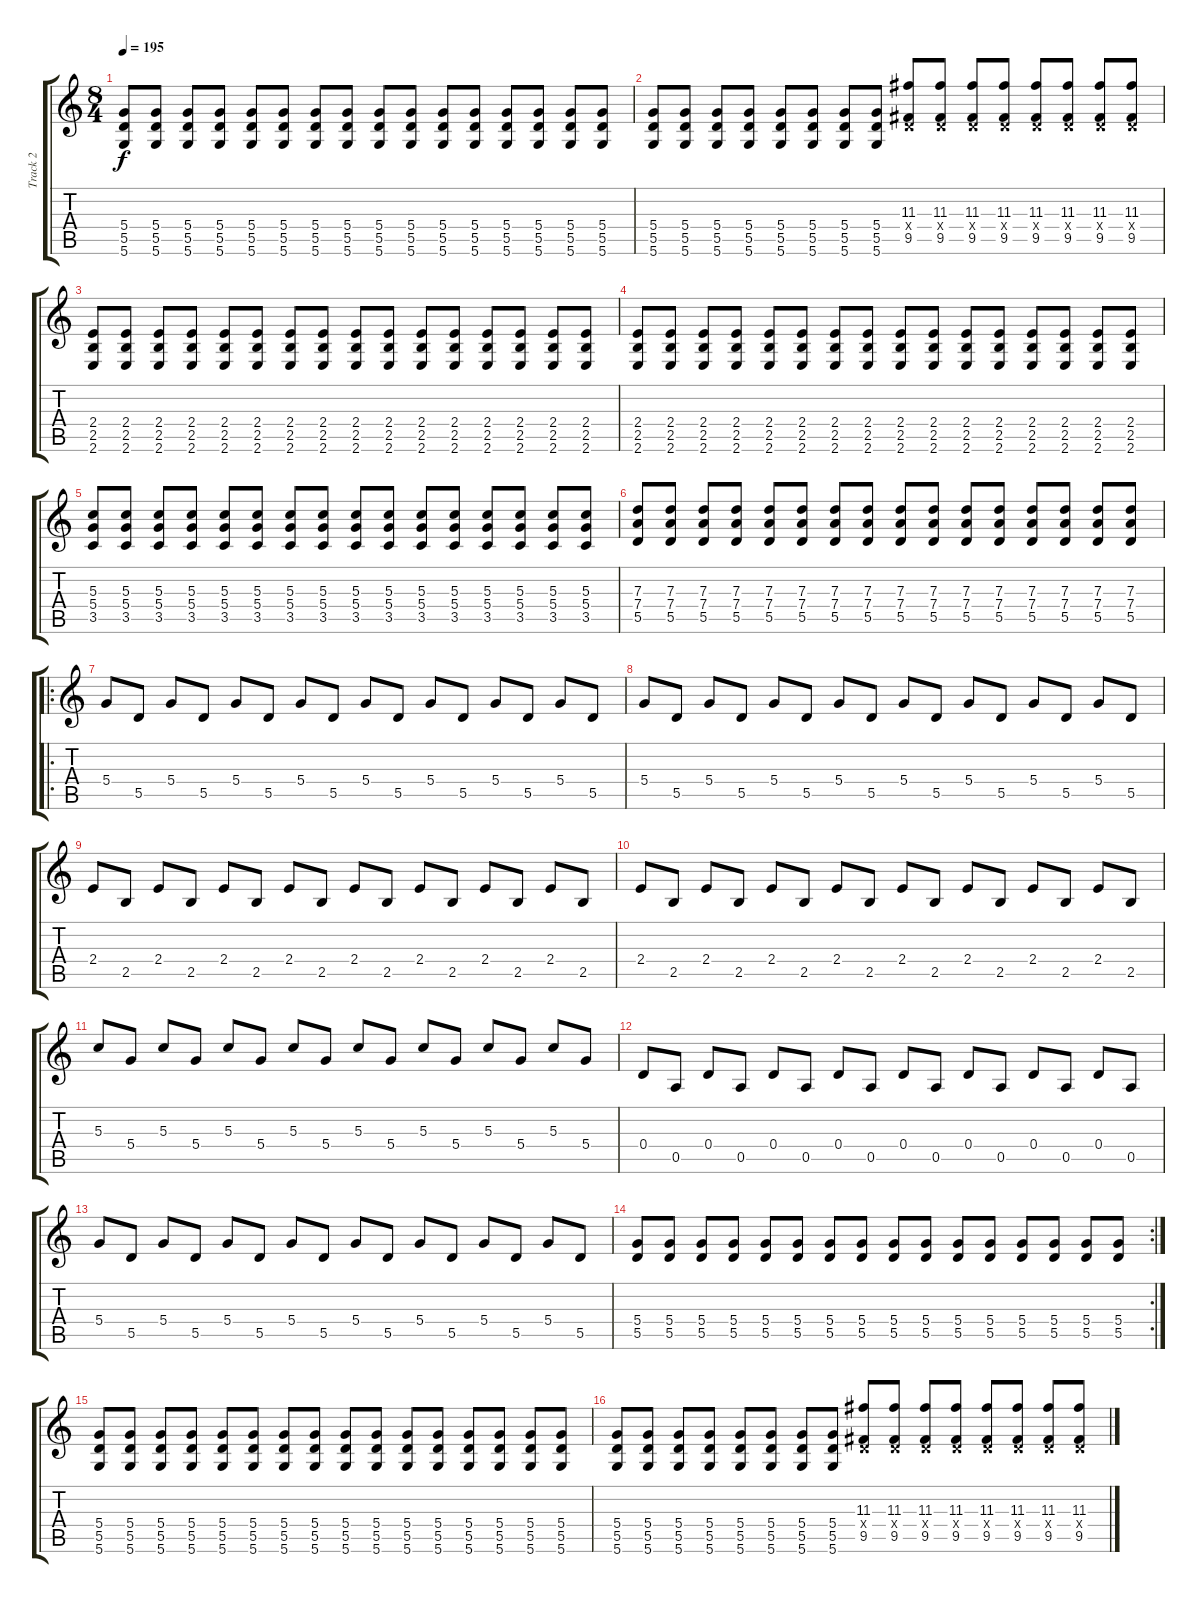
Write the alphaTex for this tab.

\track ("Track 2" "Track 2") {instrument distortionguitar}
\staff {score tabs}
\tuning (E4 B3 G3 D3 A2 D2) {hide}
\ts (8 4)
\tempo 195
\clef g2
\ks c
(5.4 5.5 5.6).8{dy f instrument distortionguitar} (5.4 5.5 5.6).8 (5.4 5.5 5.6).8 (5.4 5.5 5.6).8 (5.4 5.5 5.6).8 (5.4 5.5 5.6).8 (5.4 5.5 5.6).8 (5.4 5.5 5.6).8 (5.4 5.5 5.6).8 (5.4 5.5 5.6).8 (5.4 5.5 5.6).8 (5.4 5.5 5.6).8 (5.4 5.5 5.6).8 (5.4 5.5 5.6).8 (5.4 5.5 5.6).8 (5.4 5.5 5.6).8 |
(5.4 5.5 5.6).8 (5.4 5.5 5.6).8 (5.4 5.5 5.6).8 (5.4 5.5 5.6).8 (5.4 5.5 5.6).8 (5.4 5.5 5.6).8 (5.4 5.5 5.6).8 (5.4 5.5 5.6).8 (11.3 0.4{x} 9.5).8 (11.3 0.4{x} 9.5).8 (11.3 0.4{x} 9.5).8 (11.3 0.4{x} 9.5).8 (11.3 0.4{x} 9.5).8 (11.3 0.4{x} 9.5).8 (11.3 0.4{x} 9.5).8 (11.3 0.4{x} 9.5).8 |
(2.4 2.5 2.6).8 (2.4 2.5 2.6).8 (2.4 2.5 2.6).8 (2.4 2.5 2.6).8 (2.4 2.5 2.6).8 (2.4 2.5 2.6).8 (2.4 2.5 2.6).8 (2.4 2.5 2.6).8 (2.4 2.5 2.6).8 (2.4 2.5 2.6).8 (2.4 2.5 2.6).8 (2.4 2.5 2.6).8 (2.4 2.5 2.6).8 (2.4 2.5 2.6).8 (2.4 2.5 2.6).8 (2.4 2.5 2.6).8 |
(2.4 2.5 2.6).8 (2.4 2.5 2.6).8 (2.4 2.5 2.6).8 (2.4 2.5 2.6).8 (2.4 2.5 2.6).8 (2.4 2.5 2.6).8 (2.4 2.5 2.6).8 (2.4 2.5 2.6).8 (2.4 2.5 2.6).8 (2.4 2.5 2.6).8 (2.4 2.5 2.6).8 (2.4 2.5 2.6).8 (2.4 2.5 2.6).8 (2.4 2.5 2.6).8 (2.4 2.5 2.6).8 (2.4 2.5 2.6).8 |
(5.3 5.4 3.5).8 (5.3 5.4 3.5).8 (5.3 5.4 3.5).8 (5.3 5.4 3.5).8 (5.3 5.4 3.5).8 (5.3 5.4 3.5).8 (5.3 5.4 3.5).8 (5.3 5.4 3.5).8 (5.3 5.4 3.5).8 (5.3 5.4 3.5).8 (5.3 5.4 3.5).8 (5.3 5.4 3.5).8 (5.3 5.4 3.5).8 (5.3 5.4 3.5).8 (5.3 5.4 3.5).8 (5.3 5.4 3.5).8 |
(7.3 7.4 5.5).8 (7.3 7.4 5.5).8 (7.3 7.4 5.5).8 (7.3 7.4 5.5).8 (7.3 7.4 5.5).8 (7.3 7.4 5.5).8 (7.3 7.4 5.5).8 (7.3 7.4 5.5).8 (7.3 7.4 5.5).8 (7.3 7.4 5.5).8 (7.3 7.4 5.5).8 (7.3 7.4 5.5).8 (7.3 7.4 5.5).8 (7.3 7.4 5.5).8 (7.3 7.4 5.5).8 (7.3 7.4 5.5).8 |
\ro
5.4.8{instrument electricguitarmuted} 5.5.8 5.4.8 5.5.8 5.4.8 5.5.8 5.4.8 5.5.8 5.4.8 5.5.8 5.4.8 5.5.8 5.4.8 5.5.8 5.4.8 5.5.8 |
5.4.8 5.5.8 5.4.8 5.5.8 5.4.8 5.5.8 5.4.8 5.5.8 5.4.8 5.5.8 5.4.8 5.5.8 5.4.8 5.5.8 5.4.8 5.5.8 |
2.4.8 2.5.8 2.4.8 2.5.8 2.4.8 2.5.8 2.4.8 2.5.8 2.4.8 2.5.8 2.4.8 2.5.8 2.4.8 2.5.8 2.4.8 2.5.8 |
2.4.8 2.5.8 2.4.8 2.5.8 2.4.8 2.5.8 2.4.8 2.5.8 2.4.8 2.5.8 2.4.8 2.5.8 2.4.8 2.5.8 2.4.8 2.5.8 |
5.3.8 5.4.8 5.3.8 5.4.8 5.3.8 5.4.8 5.3.8 5.4.8 5.3.8 5.4.8 5.3.8 5.4.8 5.3.8 5.4.8 5.3.8 5.4.8 |
0.4.8 0.5.8 0.4.8 0.5.8 0.4.8 0.5.8 0.4.8 0.5.8 0.4.8 0.5.8 0.4.8 0.5.8 0.4.8 0.5.8 0.4.8 0.5.8 |
5.4.8 5.5.8 5.4.8 5.5.8 5.4.8 5.5.8 5.4.8 5.5.8 5.4.8 5.5.8 5.4.8 5.5.8 5.4.8 5.5.8 5.4.8 5.5.8 |
\rc 2
(5.4 5.5).8 (5.4 5.5).8 (5.4 5.5).8 (5.4 5.5).8 (5.4 5.5).8 (5.4 5.5).8 (5.4 5.5).8 (5.4 5.5).8 (5.4 5.5).8 (5.4 5.5).8 (5.4 5.5).8 (5.4 5.5).8 (5.4 5.5).8{instrument distortionguitar} (5.4 5.5).8 (5.4 5.5).8 (5.4 5.5).8 |
(5.4 5.5 5.6).8 (5.4 5.5 5.6).8 (5.4 5.5 5.6).8 (5.4 5.5 5.6).8 (5.4 5.5 5.6).8 (5.4 5.5 5.6).8 (5.4 5.5 5.6).8 (5.4 5.5 5.6).8 (5.4 5.5 5.6).8 (5.4 5.5 5.6).8 (5.4 5.5 5.6).8 (5.4 5.5 5.6).8 (5.4 5.5 5.6).8 (5.4 5.5 5.6).8 (5.4 5.5 5.6).8 (5.4 5.5 5.6).8 |
(5.4 5.5 5.6).8 (5.4 5.5 5.6).8 (5.4 5.5 5.6).8 (5.4 5.5 5.6).8 (5.4 5.5 5.6).8 (5.4 5.5 5.6).8 (5.4 5.5 5.6).8 (5.4 5.5 5.6).8 (11.3 0.4{x} 9.5).8 (11.3 0.4{x} 9.5).8 (11.3 0.4{x} 9.5).8 (11.3 0.4{x} 9.5).8 (11.3 0.4{x} 9.5).8 (11.3 0.4{x} 9.5).8 (11.3 0.4{x} 9.5).8 (11.3 0.4{x} 9.5).8
